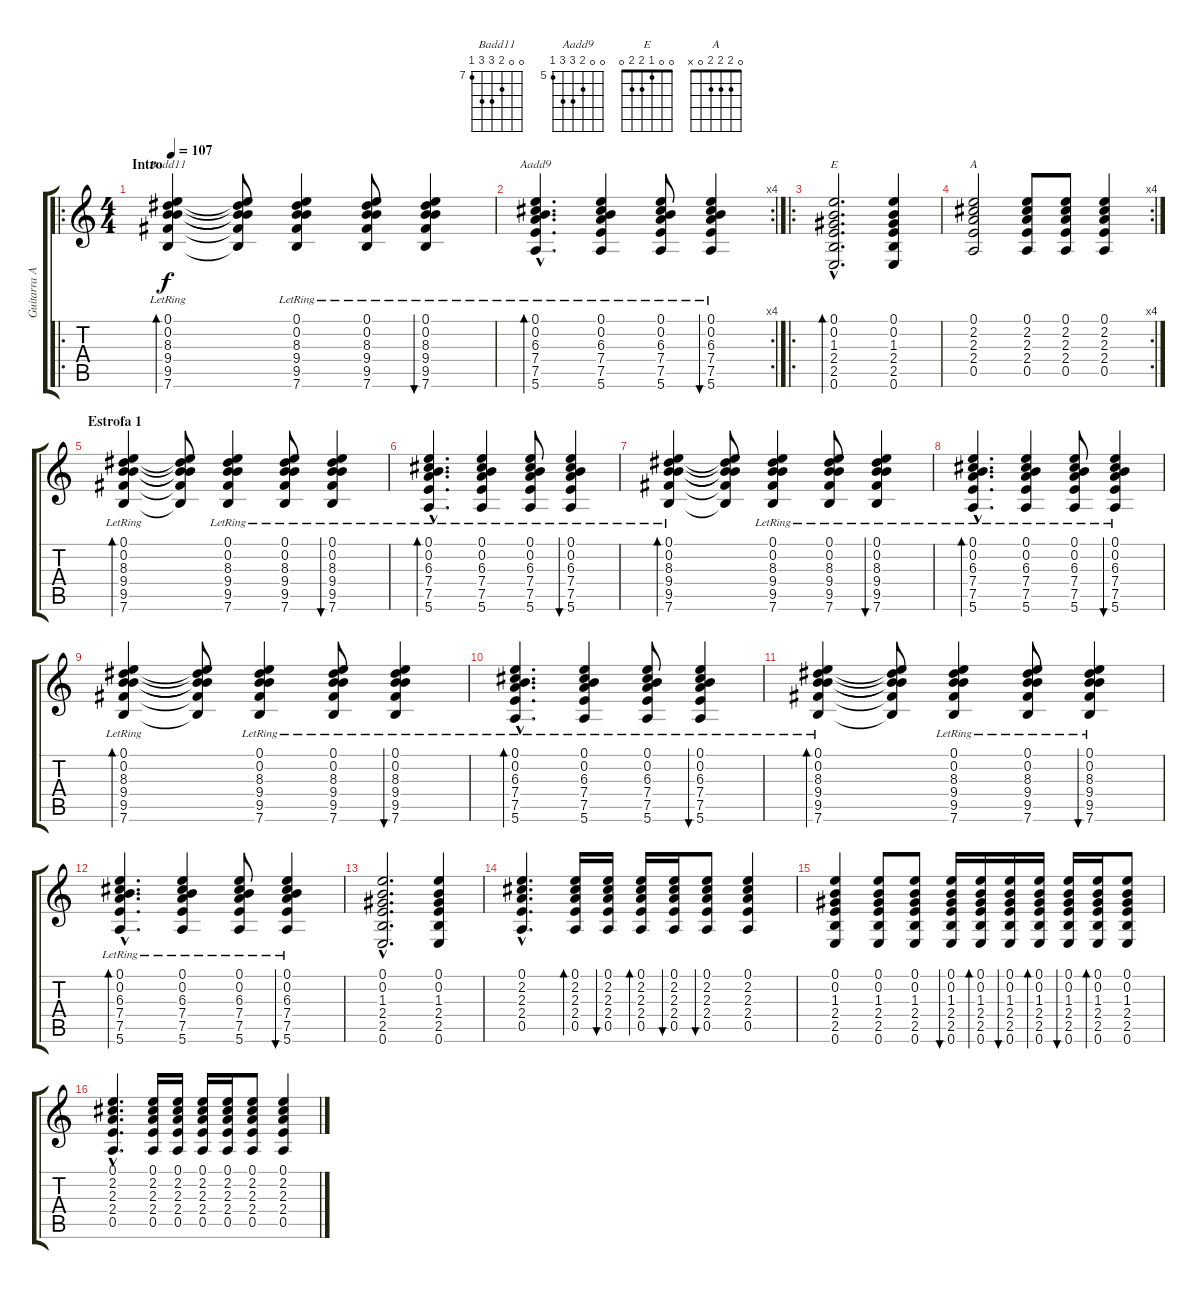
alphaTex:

\track ("Guitarra Acompañamiento" "Guitarra A") {instrument acousticguitarsteel}
\staff {score tabs}
\tuning (E4 B3 G3 D3 A2 E2) {hide}
\chord ("Badd11" 0 0 8 9 9 7) {firstfret 7}
\chord ("Aadd9" 0 0 6 7 7 5) {firstfret 5}
\chord ("E" 0 0 1 2 2 0)
\chord ("A" 0 2 2 2 0 x)
\ro
\ts (4 4)
\section ("" "Intro")
\tempo 107
\clef g2
\ks c
(0.1{lr} 0.2{lr} 8.3{lr} 9.4{lr} 9.5{lr} 7.6{lr}).4{bd 120 ch "Badd11" dy f instrument acousticguitarsteel} (0.1{t} 0.2{t} 8.3{t} 9.4{t} 9.5{t} 7.6{t}).8 (0.1{lr} 0.2{lr} 8.3{lr} 9.4{lr} 9.5{lr} 7.6{lr}).4 (0.1{lr} 0.2{lr} 8.3{lr} 9.4{lr} 9.5{lr} 7.6{lr}).8 (0.1{lr} 0.2{lr} 8.3{lr} 9.4 9.5{lr} 7.6{lr}).4{bu 60} |
\rc 4
(0.1{hac lr} 0.2{hac lr} 6.3{hac lr} 7.4{hac lr} 7.5{hac lr} 5.6{hac lr}).4{d bd 120 ch "Aadd9"} (0.1 0.2{lr} 6.3{lr} 7.4{lr} 7.5{lr} 5.6{lr}).4 (0.1{lr} 0.2{lr} 6.3{lr} 7.4{lr} 7.5{lr} 5.6{lr}).8 (0.1{lr} 0.2{lr} 6.3{lr} 7.4{lr} 7.5{lr} 5.6{lr}).4{bu 60} |
\ro
(0.1{hac} 0.2{hac} 1.3{hac} 2.4{hac} 2.5{hac} 0.6{hac}).2{d bd 60 ch "E"} (0.1 0.2 1.3 2.4 2.5 0.6).4 |
\rc 4
(0.1 2.2 2.3 2.4 0.5).2{ch "A"} (0.1 2.2 2.3 2.4 0.5).8 (0.1 2.2 2.3 2.4 0.5).8 (0.1 2.2 2.3 2.4 0.5).4 |
\section ("" "Estrofa 1")
(0.1{lr} 0.2{lr} 8.3{lr} 9.4{lr} 9.5{lr} 7.6{lr}).4{bd 120} (0.1{t} 0.2{t} 8.3{t} 9.4{t} 9.5{t} 7.6{t}).8 (0.1{lr} 0.2{lr} 8.3{lr} 9.4{lr} 9.5{lr} 7.6{lr}).4 (0.1{lr} 0.2{lr} 8.3{lr} 9.4{lr} 9.5{lr} 7.6{lr}).8 (0.1{lr} 0.2{lr} 8.3{lr} 9.4 9.5{lr} 7.6{lr}).4{bu 60} |
(0.1{hac lr} 0.2{hac lr} 6.3{hac lr} 7.4{hac lr} 7.5{hac lr} 5.6{hac lr}).4{d bd 120} (0.1{lr} 0.2{lr} 6.3{lr} 7.4{lr} 7.5{lr} 5.6{lr}).4 (0.1{lr} 0.2{lr} 6.3{lr} 7.4{lr} 7.5{lr} 5.6{lr}).8 (0.1{lr} 0.2{lr} 6.3{lr} 7.4{lr} 7.5{lr} 5.6{lr}).4{bu 60} |
(0.1{lr} 0.2{lr} 8.3{lr} 9.4{lr} 9.5{lr} 7.6{lr}).4{bd 120} (0.1{t} 0.2{t} 8.3{t} 9.4{t} 9.5{t} 7.6{t}).8 (0.1{lr} 0.2{lr} 8.3{lr} 9.4{lr} 9.5{lr} 7.6{lr}).4 (0.1{lr} 0.2{lr} 8.3{lr} 9.4{lr} 9.5{lr} 7.6{lr}).8 (0.1{lr} 0.2{lr} 8.3{lr} 9.4 9.5{lr} 7.6{lr}).4{bu 60} |
(0.1{hac lr} 0.2{hac lr} 6.3{hac lr} 7.4{hac lr} 7.5{hac lr} 5.6{hac lr}).4{d bd 120} (0.1{lr} 0.2{lr} 6.3{lr} 7.4{lr} 7.5{lr} 5.6{lr}).4 (0.1{lr} 0.2{lr} 6.3{lr} 7.4{lr} 7.5{lr} 5.6{lr}).8 (0.1{lr} 0.2{lr} 6.3{lr} 7.4{lr} 7.5{lr} 5.6{lr}).4{bu 60} |
(0.1{lr} 0.2{lr} 8.3{lr} 9.4{lr} 9.5{lr} 7.6{lr}).4{bd 120} (0.1{t} 0.2{t} 8.3{t} 9.4{t} 9.5{t} 7.6{t}).8 (0.1{lr} 0.2{lr} 8.3{lr} 9.4{lr} 9.5{lr} 7.6{lr}).4 (0.1{lr} 0.2{lr} 8.3{lr} 9.4{lr} 9.5{lr} 7.6{lr}).8 (0.1{lr} 0.2{lr} 8.3{lr} 9.4 9.5{lr} 7.6{lr}).4{bu 60} |
(0.1{hac lr} 0.2{hac lr} 6.3{hac lr} 7.4{hac lr} 7.5{hac lr} 5.6{hac lr}).4{d bd 120} (0.1{lr} 0.2{lr} 6.3{lr} 7.4{lr} 7.5{lr} 5.6{lr}).4 (0.1{lr} 0.2{lr} 6.3{lr} 7.4{lr} 7.5{lr} 5.6{lr}).8 (0.1{lr} 0.2{lr} 6.3{lr} 7.4{lr} 7.5{lr} 5.6{lr}).4{bu 60} |
(0.1{lr} 0.2{lr} 8.3{lr} 9.4{lr} 9.5{lr} 7.6{lr}).4{bd 120} (0.1{t} 0.2{t} 8.3{t} 9.4{t} 9.5{t} 7.6{t}).8 (0.1{lr} 0.2{lr} 8.3{lr} 9.4{lr} 9.5{lr} 7.6{lr}).4 (0.1{lr} 0.2{lr} 8.3{lr} 9.4{lr} 9.5{lr} 7.6{lr}).8 (0.1{lr} 0.2{lr} 8.3{lr} 9.4 9.5{lr} 7.6{lr}).4{bu 60} |
(0.1{hac lr} 0.2{hac lr} 6.3{hac lr} 7.4{hac lr} 7.5{hac lr} 5.6{hac lr}).4{d bd 120} (0.1{lr} 0.2{lr} 6.3{lr} 7.4{lr} 7.5{lr} 5.6{lr}).4 (0.1{lr} 0.2{lr} 6.3{lr} 7.4{lr} 7.5{lr} 5.6{lr}).8 (0.1{lr} 0.2{lr} 6.3{lr} 7.4{lr} 7.5{lr} 5.6{lr}).4{bu 60} |
(0.1{hac} 0.2{hac} 1.3{hac} 2.4{hac} 2.5{hac} 0.6{hac}).2{d} (0.1 0.2 1.3 2.4 2.5 0.6).4 |
(0.1{hac} 2.2{hac} 2.3{hac} 2.4{hac} 0.5{hac}).4{d} (0.1 2.2 2.3 2.4 0.5).16{bd 240} (0.1 2.2 2.3 2.4 0.5).16{bu 240} (0.1 2.2 2.3 2.4 0.5).16{bd 240} (0.1 2.2 2.3 2.4 0.5).16{bu 240} (0.1 2.2 2.3 2.4 0.5).8{bu 480} (0.1 2.2 2.3 2.4 0.5).4 |
(0.1 0.2 1.3 2.4 2.5 0.6).4 (0.1 0.2 1.3 2.4 2.5 0.6).8 (0.1 0.2 1.3 2.4 2.5 0.6).8 (0.1 0.2 1.3 2.4 2.5 0.6).16{bu 240} (0.1 0.2 1.3 2.4 2.5 0.6).16{bd 240} (0.1 0.2 1.3 2.4 2.5 0.6).16{bu 240} (0.1 0.2 1.3 2.4 2.5 0.6).16{bd 240} (0.1 0.2 1.3 2.4 2.5 0.6).16{bu 240} (0.1 0.2 1.3 2.4 2.5 0.6).16{bd 240} (0.1 0.2 1.3 2.4 2.5 0.6).8 |
(0.1{hac} 2.2{hac} 2.3{hac} 2.4{hac} 0.5{hac}).4{d} (0.1 2.2 2.3 2.4 0.5).16 (0.1 2.2 2.3 2.4 0.5).16 (0.1 2.2 2.3 2.4 0.5).16 (0.1 2.2 2.3 2.4 0.5).16 (0.1 2.2 2.3 2.4 0.5).8 (0.1 2.2 2.3 2.4 0.5).4
